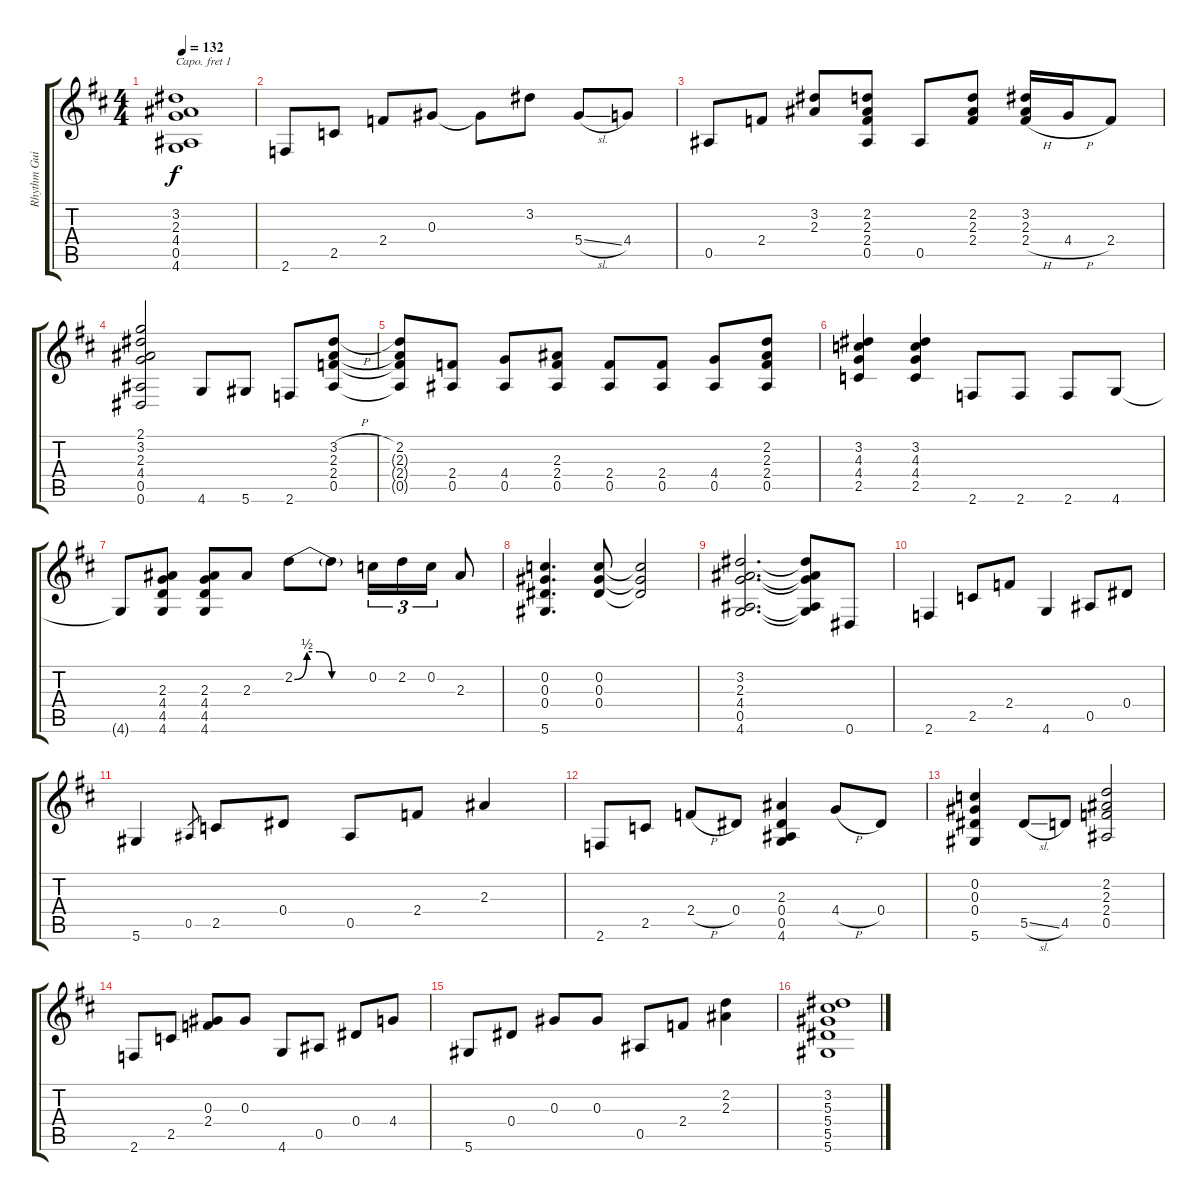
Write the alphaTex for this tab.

\track ("Rhythm Guitar" "Rhythm Gui") {instrument distortionguitar}
\staff {score tabs}
\capo 1
\tuning (E4 B3 G3 D3 A2 D2) {hide}
\ts (4 4)
\tempo 132
\clef g2
\ks d
(3.2 2.3 4.4 0.5 4.6).1{dy f} |
2.6.8 2.5.8 2.4.8 0.3.8 0.3{t}.8 3.2.8 5.4{sl}.8 4.4.8 |
0.5.8 2.4.8 (3.2 2.3).8 (2.2 2.3 2.4 0.5).8 0.5.8 (2.2 2.3 2.4).8 (3.2 2.3 2.4{h}).16 4.4{h}.16 2.4.8 |
(2.1 3.2 2.3 4.4 0.5 0.6).2 4.6.8 5.6.8 2.6.8 (3.2{h} 2.3 2.4 0.5).8 |
(2.2 2.3{t} 2.4{t} 0.5{t}).8 (2.4 0.5).8 (4.4 0.5).8 (2.3 2.4 0.5).8 (2.4 0.5).8 (2.4 0.5).8 (4.4 0.5).8 (2.2 2.3 2.4 0.5).8 |
(3.2 4.3 4.4 2.5).4 (3.2 4.3 4.4 2.5).4 2.6.8 2.6.8 2.6.8 4.6.8 |
4.6{t}.8 (2.3 4.4 4.5 4.6).8 (2.3 4.4 4.5 4.6).8 2.3.8 2.2{be (custom 0 0 10 2 20 2 30 0 60 0)}.8 2.2{t}.8 0.2.16{tu (3 2)} 2.2.16{tu (3 2)} 0.2.16{tu (3 2)} 2.3.8 |
(0.2 0.3 0.4 5.6).4{d} (0.2 0.3 0.4).8 (0.2{t} 0.3{t} 0.4{t}).2 |
(3.2 2.3 4.4 0.5 4.6).2{d} (3.2{t} 2.3{t} 4.4{t} 0.5{t} 4.6{t}).8 0.6.8 |
2.6.4 2.5.8 2.4.8 4.6.4 0.5.8 0.4.8 |
5.6.4 0.5.8{gr} 2.5.8 0.4.8 0.5.8 2.4.8 2.3.4 |
2.6.8 2.5.8 2.4{h}.8 0.4.8 (2.3 0.4 0.5 4.6).4 4.4{h}.8 0.4.8 |
(0.2 0.3 0.4 5.6).4 5.5{sl}.8 4.5.8 (2.2 2.3 2.4 0.5).2 |
2.6.8 2.5.8 (0.3 2.4).8 0.3.8 4.6.8 0.5.8 0.4.8 4.4.8 |
5.6.8 0.4.8 0.3.8 0.3.8 0.5.8 2.4.8 (2.2 2.3).4 |
(3.2 5.3 5.4 5.5 5.6).1
